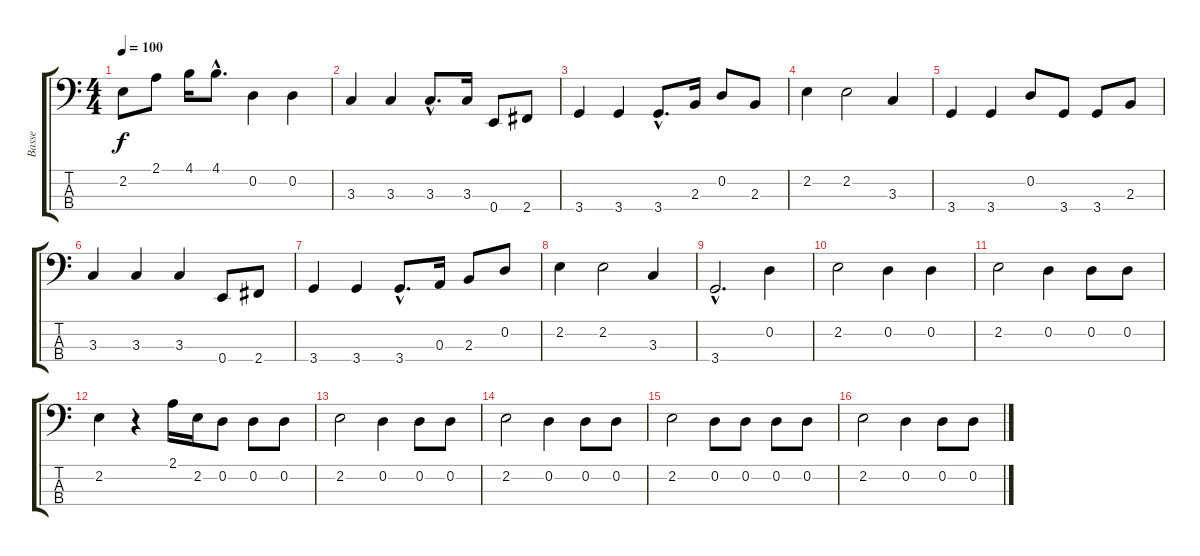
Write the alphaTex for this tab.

\track ("Basse" "Basse") {instrument electricbassfinger}
\staff {score tabs}
\tuning (G2 D2 A1 E1) {hide}
\ts (4 4)
\tempo 100
\clef f4
\ks c
2.2.8{dy f} 2.1.8 4.1.16 4.1{hac}.8{d} 0.2.4 0.2.4 |
3.3.4 3.3.4 3.3{hac}.8{d} 3.3.16 0.4.8 2.4.8 |
3.4.4 3.4.4 3.4{hac}.8{d} 2.3.16 0.2.8 2.3.8 |
2.2.4 2.2.2 3.3.4 |
3.4.4 3.4.4 0.2.8 3.4.8 3.4.8 2.3.8 |
3.3.4 3.3.4 3.3.4 0.4.8 2.4.8 |
3.4.4 3.4.4 3.4{hac}.8{d} 0.3.16 2.3.8 0.2.8 |
2.2.4 2.2.2 3.3.4 |
3.4{hac}.2{d} 0.2.4 |
2.2.2 0.2.4 0.2.4 |
2.2.2 0.2.4 0.2.8 0.2.8 |
2.2.4 r.4 2.1.16 2.2.16 0.2.8 0.2.8 0.2.8 |
2.2.2 0.2.4 0.2.8 0.2.8 |
2.2.2 0.2.4 0.2.8 0.2.8 |
2.2.2 0.2.8 0.2.8 0.2.8 0.2.8 |
2.2.2 0.2.4 0.2.8 0.2.8
